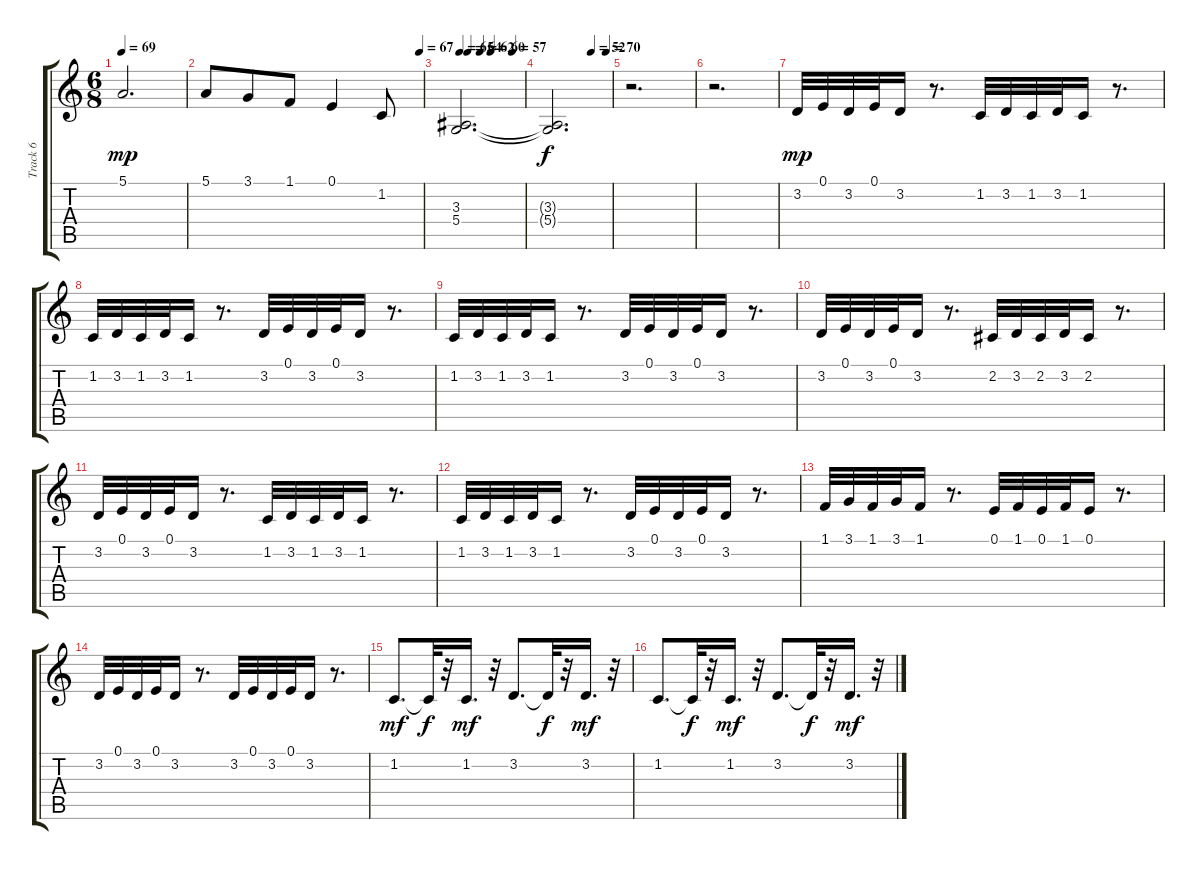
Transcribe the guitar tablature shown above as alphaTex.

\track ("Track 6" "Track 6") {instrument altosax}
\staff {score tabs}
\tuning (E4 B3 G3 D3 A2 E2) {hide}
\ts (6 8)
\tempo 69
\clef g2
\ks c
5.1.2{d dy mp} |
\tempo (67 0.9861111111111112)
5.1.8 3.1.8 1.1.8 0.1.4 1.2.8 |
\tempo 65
\tempo (64 0.125)
\tempo (62 0.3194444444444444)
\tempo (60 0.4861111111111111)
\tempo (57 0.8194444444444444)
(3.3 5.4).2{d} |
\tempo (52 0.6666666666666666)
\tempo (70 0.9166666666666666)
(3.3{t} 5.4{t}).2{d dy f} |
r.2{d} |
r.2{d} |
3.2.32{dy mp} 0.1.32 3.2.32 0.1.32 3.2.16 r.8{d} 1.2.32 3.2.32 1.2.32 3.2.32 1.2.16 r.8{d} |
1.2.32 3.2.32 1.2.32 3.2.32 1.2.16 r.8{d} 3.2.32 0.1.32 3.2.32 0.1.32 3.2.16 r.8{d} |
1.2.32 3.2.32 1.2.32 3.2.32 1.2.16 r.8{d} 3.2.32 0.1.32 3.2.32 0.1.32 3.2.16 r.8{d} |
3.2.32 0.1.32 3.2.32 0.1.32 3.2.16 r.8{d} 2.2.32 3.2.32 2.2.32 3.2.32 2.2.16 r.8{d} |
3.2.32 0.1.32 3.2.32 0.1.32 3.2.16 r.8{d} 1.2.32 3.2.32 1.2.32 3.2.32 1.2.16 r.8{d} |
1.2.32 3.2.32 1.2.32 3.2.32 1.2.16 r.8{d} 3.2.32 0.1.32 3.2.32 0.1.32 3.2.16 r.8{d} |
1.1.32 3.1.32 1.1.32 3.1.32 1.1.16 r.8{d} 0.1.32 1.1.32 0.1.32 1.1.32 0.1.16 r.8{d} |
3.2.32 0.1.32 3.2.32 0.1.32 3.2.16 r.8{d} 3.2.32 0.1.32 3.2.32 0.1.32 3.2.16 r.8{d} |
1.2.8{d dy mf} 1.2{t}.32{dy f} r.32 1.2.16{d dy mf} r.32 3.2.8{d} 3.2{t}.32{dy f} r.32 3.2.16{d dy mf} r.32 |
1.2.8{d} 1.2{t}.32{dy f} r.32 1.2.16{d dy mf} r.32 3.2.8{d} 3.2{t}.32{dy f} r.32 3.2.16{d dy mf} r.32
